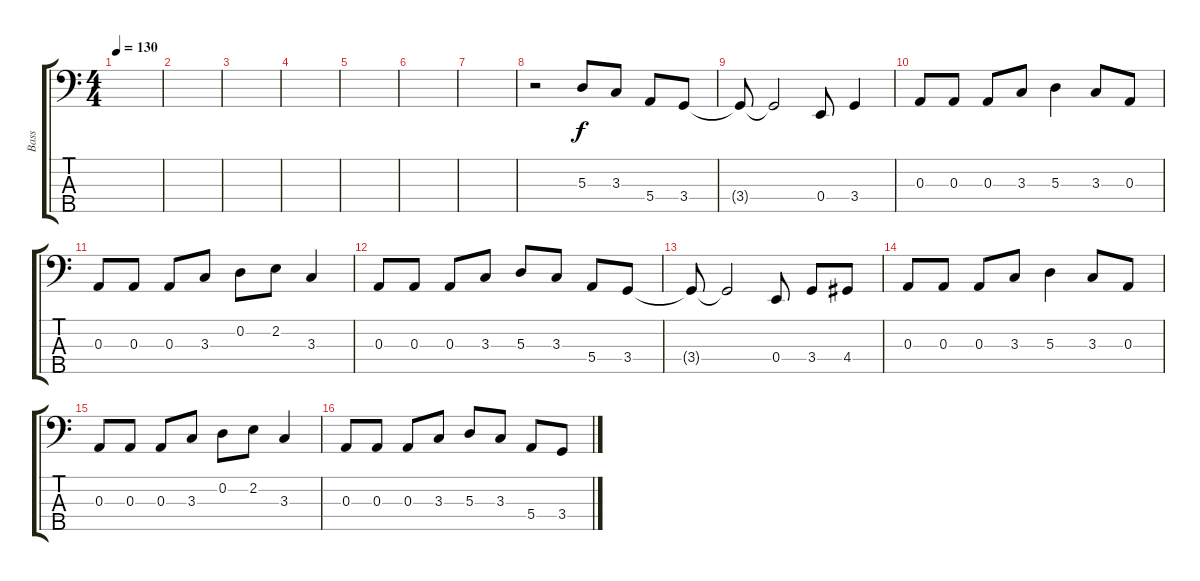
\track ("Bass" "Bass") {instrument electricbassfinger}
\staff {score tabs}
\tuning (G2 D2 A1 E1 B0) {hide}
\ts (4 4)
\tempo 130
\clef f4
\ks c
|
|
|
|
|
|
|
r.2 5.3.8 3.3.8 5.4.8 3.4.8 |
3.4{t}.8 3.4{t}.2 0.4.8 3.4.4 |
0.3.8 0.3.8 0.3.8 3.3.8 5.3.4 3.3.8 0.3.8 |
0.3.8 0.3.8 0.3.8 3.3.8 0.2.8 2.2.8 3.3.4 |
0.3.8 0.3.8 0.3.8 3.3.8 5.3.8 3.3.8 5.4.8 3.4.8 |
3.4{t}.8 3.4{t}.2 0.4.8 3.4.8 4.4.8 |
0.3.8 0.3.8 0.3.8 3.3.8 5.3.4 3.3.8 0.3.8 |
0.3.8 0.3.8 0.3.8 3.3.8 0.2.8 2.2.8 3.3.4 |
0.3.8 0.3.8 0.3.8 3.3.8 5.3.8 3.3.8 5.4.8 3.4.8
